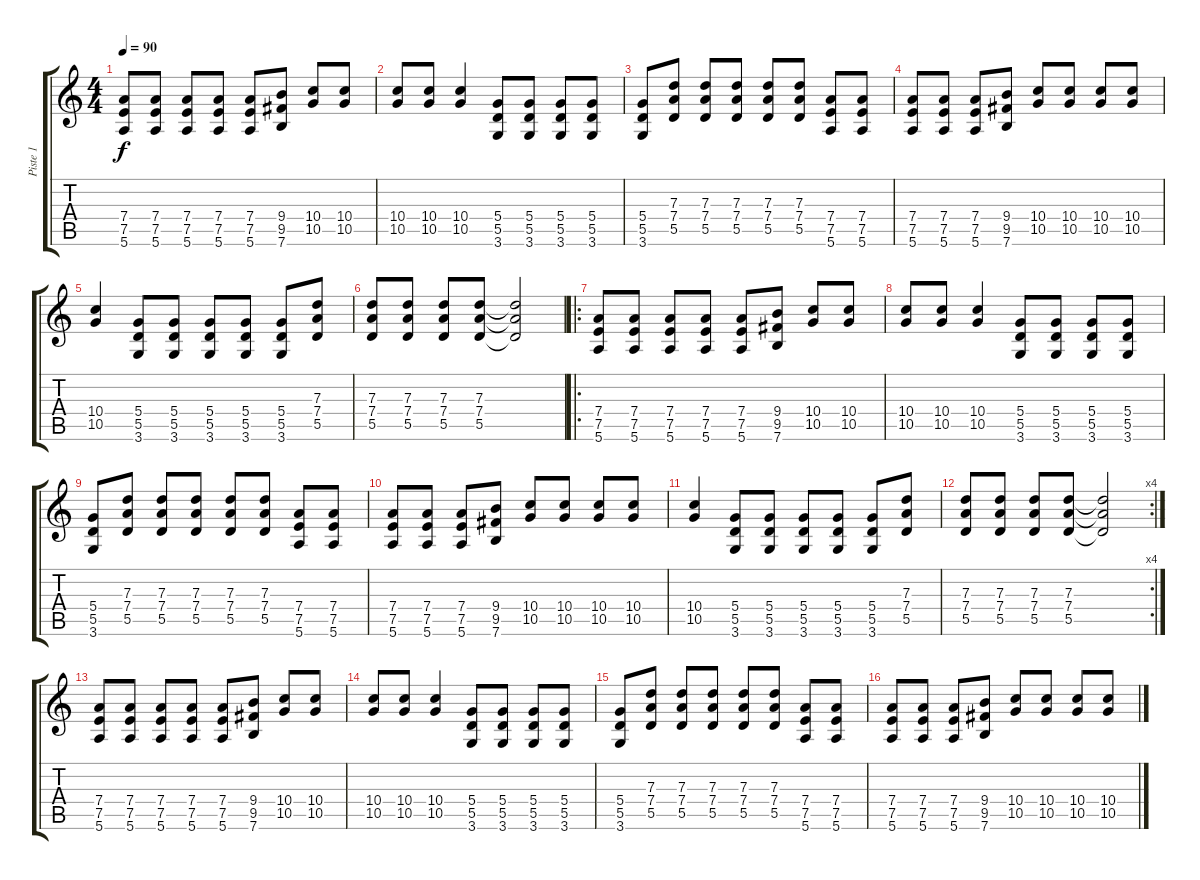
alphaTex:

\track ("Piste 1" "Piste 1") {instrument distortionguitar}
\staff {score tabs}
\tuning (E4 B3 G3 D3 A2 E2) {hide}
\ts (4 4)
\tempo 90
\clef g2
\ks c
(7.4 7.5 5.6).8{dy f instrument distortionguitar} (7.4 7.5 5.6).8 (7.4 7.5 5.6).8 (7.4 7.5 5.6).8 (7.4 7.5 5.6).8 (9.4 9.5 7.6).8 (10.4 10.5).8 (10.4 10.5).8 |
(10.4 10.5).8 (10.4 10.5).8 (10.4 10.5).4 (5.4 5.5 3.6).8 (5.4 5.5 3.6).8 (5.4 5.5 3.6).8 (5.4 5.5 3.6).8 |
(5.4 5.5 3.6).8 (7.3 7.4 5.5).8 (7.3 7.4 5.5).8 (7.3 7.4 5.5).8 (7.3 7.4 5.5).8 (7.3 7.4 5.5).8 (7.4 7.5 5.6).8 (7.4 7.5 5.6).8 |
(7.4 7.5 5.6).8 (7.4 7.5 5.6).8 (7.4 7.5 5.6).8 (9.4 9.5 7.6).8 (10.4 10.5).8 (10.4 10.5).8 (10.4 10.5).8 (10.4 10.5).8 |
(10.4 10.5).4 (5.4 5.5 3.6).8 (5.4 5.5 3.6).8 (5.4 5.5 3.6).8 (5.4 5.5 3.6).8 (5.4 5.5 3.6).8 (7.3 7.4 5.5).8 |
(7.3 7.4 5.5).8 (7.3 7.4 5.5).8 (7.3 7.4 5.5).8 (7.3 7.4 5.5).8 (7.3{t} 7.4{t} 5.5{t}).2 |
\ro
(7.4 7.5 5.6).8{volume 9 instrument overdrivenguitar} (7.4 7.5 5.6).8 (7.4 7.5 5.6).8 (7.4 7.5 5.6).8 (7.4 7.5 5.6).8 (9.4 9.5 7.6).8 (10.4 10.5).8 (10.4 10.5).8 |
(10.4 10.5).8 (10.4 10.5).8 (10.4 10.5).4 (5.4 5.5 3.6).8 (5.4 5.5 3.6).8 (5.4 5.5 3.6).8 (5.4 5.5 3.6).8 |
(5.4 5.5 3.6).8 (7.3 7.4 5.5).8 (7.3 7.4 5.5).8 (7.3 7.4 5.5).8 (7.3 7.4 5.5).8 (7.3 7.4 5.5).8 (7.4 7.5 5.6).8 (7.4 7.5 5.6).8 |
(7.4 7.5 5.6).8 (7.4 7.5 5.6).8 (7.4 7.5 5.6).8 (9.4 9.5 7.6).8 (10.4 10.5).8 (10.4 10.5).8 (10.4 10.5).8 (10.4 10.5).8 |
(10.4 10.5).4 (5.4 5.5 3.6).8 (5.4 5.5 3.6).8 (5.4 5.5 3.6).8 (5.4 5.5 3.6).8 (5.4 5.5 3.6).8 (7.3 7.4 5.5).8 |
\rc 4
(7.3 7.4 5.5).8 (7.3 7.4 5.5).8 (7.3 7.4 5.5).8 (7.3 7.4 5.5).8 (7.3{t} 7.4{t} 5.5{t}).2 |
(7.4 7.5 5.6).8{instrument distortionguitar} (7.4 7.5 5.6).8 (7.4 7.5 5.6).8 (7.4 7.5 5.6).8 (7.4 7.5 5.6).8 (9.4 9.5 7.6).8 (10.4 10.5).8 (10.4 10.5).8 |
(10.4 10.5).8 (10.4 10.5).8 (10.4 10.5).4 (5.4 5.5 3.6).8 (5.4 5.5 3.6).8 (5.4 5.5 3.6).8 (5.4 5.5 3.6).8 |
(5.4 5.5 3.6).8 (7.3 7.4 5.5).8 (7.3 7.4 5.5).8 (7.3 7.4 5.5).8 (7.3 7.4 5.5).8 (7.3 7.4 5.5).8 (7.4 7.5 5.6).8 (7.4 7.5 5.6).8 |
(7.4 7.5 5.6).8 (7.4 7.5 5.6).8 (7.4 7.5 5.6).8 (9.4 9.5 7.6).8 (10.4 10.5).8 (10.4 10.5).8 (10.4 10.5).8 (10.4 10.5).8
